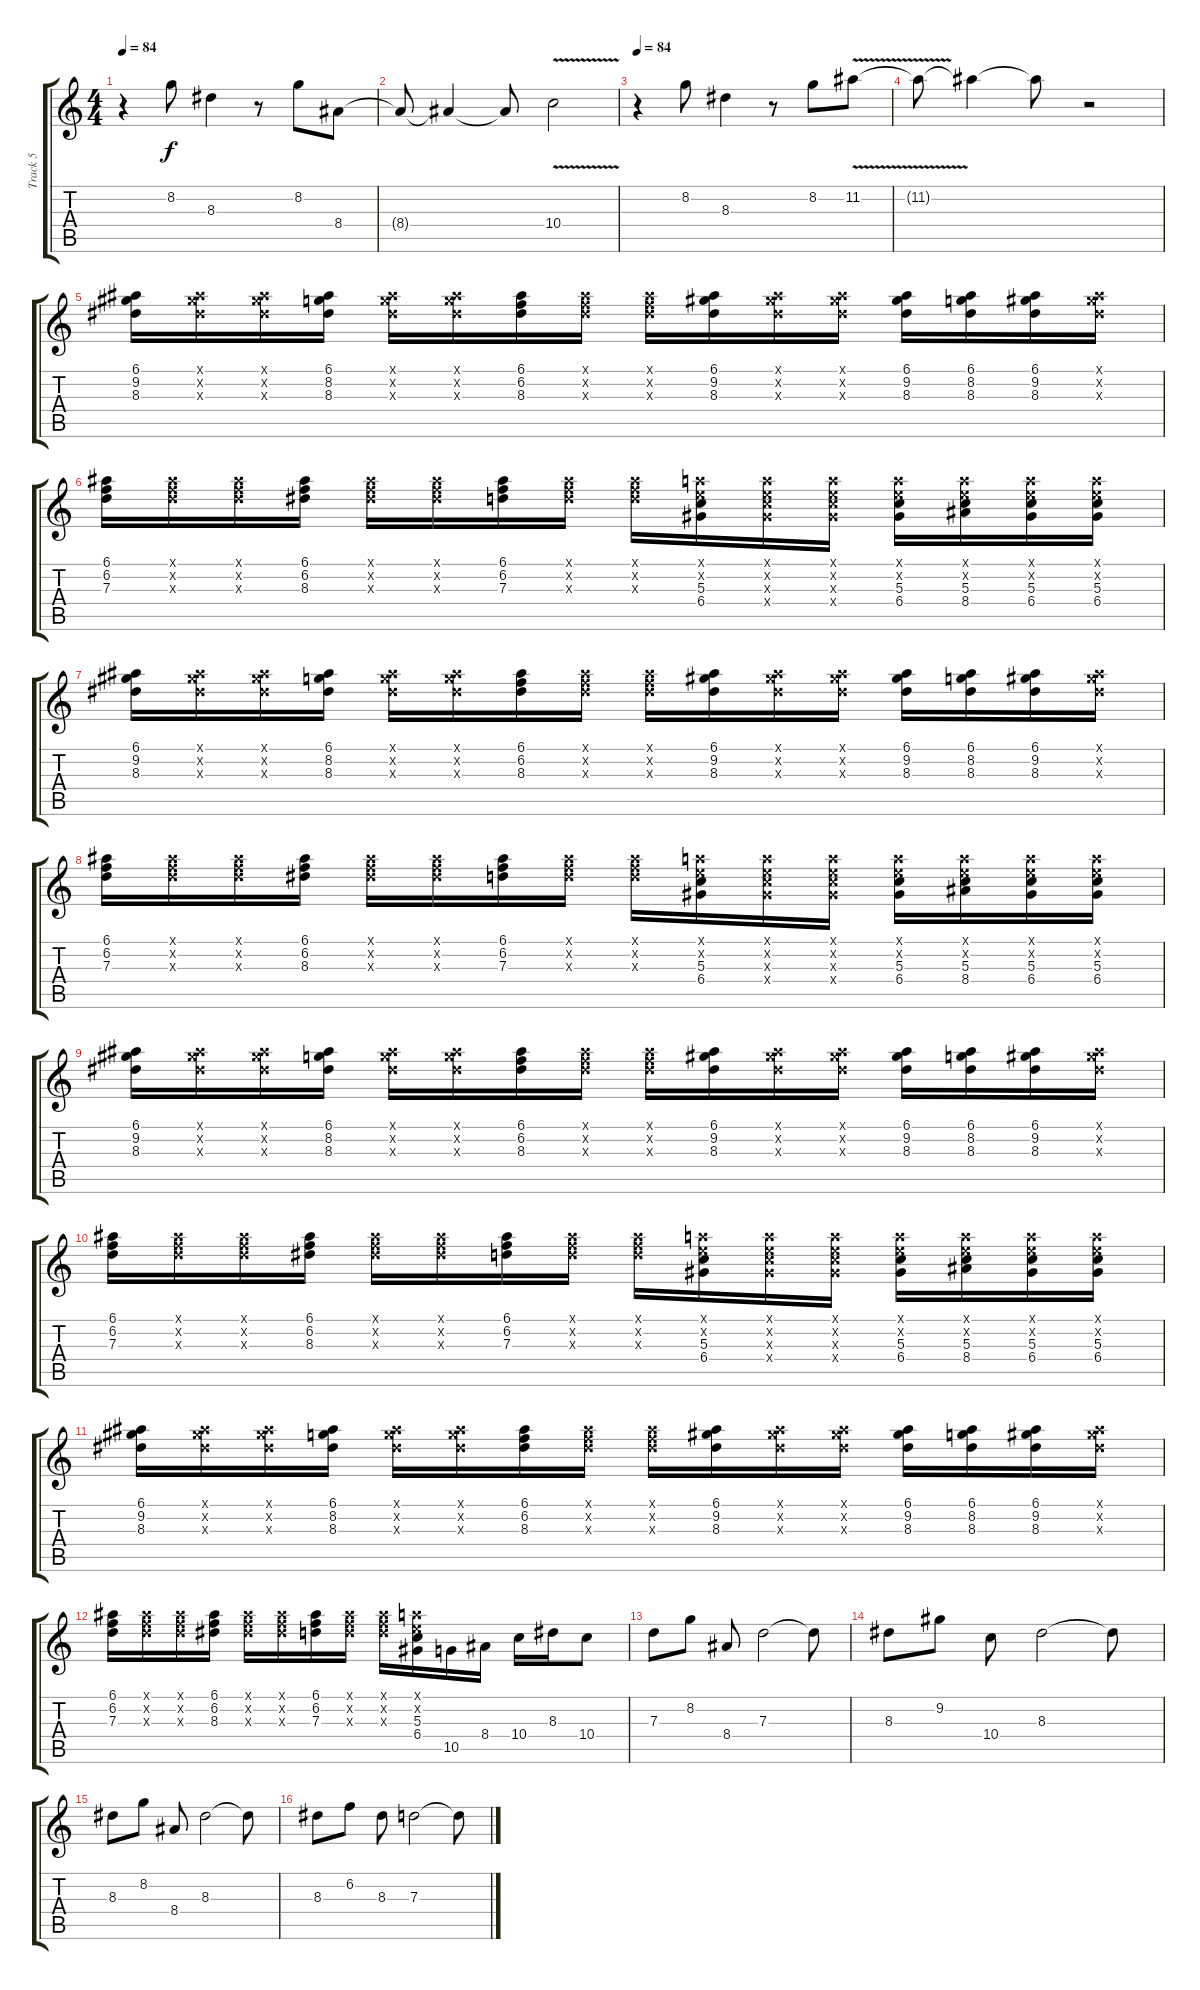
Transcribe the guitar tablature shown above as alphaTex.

\track ("Track 5" "Track 5") {instrument electricguitarclean}
\staff {score tabs}
\tuning (E4 B3 G3 D3 A2 E2) {hide}
\ts (4 4)
\tempo 84
\clef g2
\ks c
r.4{dy f} 8.2.8 8.3.4 r.8 8.2.8 8.4.8 |
8.4{t}.8 8.4{t}.4 8.4{t}.8 10.4{v}.2 |
\tempo 84
r.4 8.2.8 8.3.4 r.8 8.2.8 11.2{v}.8 |
11.2{t}.8 11.2{t}.4 11.2{t}.8 r.2 |
(6.1 9.2 8.3).16 (6.1{x} 9.2{x} 8.3{x}).16 (6.1{x} 9.2{x} 8.3{x}).16 (6.1 8.2 8.3).16 (6.1{x} 8.2{x} 8.3{x}).16 (6.1{x} 8.2{x} 8.3{x}).16 (6.1 6.2 8.3).16 (6.1{x} 6.2{x} 8.3{x}).16 (6.1{x} 6.2{x} 8.3{x}).16 (6.1 9.2 8.3).16 (6.1{x} 9.2{x} 8.3{x}).16 (6.1{x} 9.2{x} 8.3{x}).16 (6.1 9.2 8.3).16 (6.1 8.2 8.3).16 (6.1 9.2 8.3).16 (6.1{x} 9.2{x} 8.3{x}).16 |
(6.1 6.2 7.3).16 (6.1{x} 6.2{x} 7.3{x}).16 (6.1{x} 6.2{x} 7.3{x}).16 (6.1 6.2 8.3).16 (6.1{x} 6.2{x} 8.3{x}).16 (6.1{x} 6.2{x} 8.3{x}).16 (6.1 6.2 7.3).16 (6.1{x} 6.2{x} 7.3{x}).16 (6.1{x} 6.2{x} 7.3{x}).16 (5.1{x} 5.2{x} 5.3 6.4).16 (5.1{x} 5.2{x} 5.3{x} 6.4{x}).16 (5.1{x} 5.2{x} 5.3{x} 6.4{x}).16 (5.1{x} 5.2{x} 5.3 6.4).16 (5.1{x} 5.2{x} 5.3 8.4).16 (5.1{x} 5.2{x} 5.3 6.4).16 (5.1{x} 5.2{x} 5.3 6.4).16 |
(6.1 9.2 8.3).16 (6.1{x} 9.2{x} 8.3{x}).16 (6.1{x} 9.2{x} 8.3{x}).16 (6.1 8.2 8.3).16 (6.1{x} 8.2{x} 8.3{x}).16 (6.1{x} 8.2{x} 8.3{x}).16 (6.1 6.2 8.3).16 (6.1{x} 6.2{x} 8.3{x}).16 (6.1{x} 6.2{x} 8.3{x}).16 (6.1 9.2 8.3).16 (6.1{x} 9.2{x} 8.3{x}).16 (6.1{x} 9.2{x} 8.3{x}).16 (6.1 9.2 8.3).16 (6.1 8.2 8.3).16 (6.1 9.2 8.3).16 (6.1{x} 9.2{x} 8.3{x}).16 |
(6.1 6.2 7.3).16 (6.1{x} 6.2{x} 7.3{x}).16 (6.1{x} 6.2{x} 7.3{x}).16 (6.1 6.2 8.3).16 (6.1{x} 6.2{x} 8.3{x}).16 (6.1{x} 6.2{x} 8.3{x}).16 (6.1 6.2 7.3).16 (6.1{x} 6.2{x} 7.3{x}).16 (6.1{x} 6.2{x} 7.3{x}).16 (5.1{x} 5.2{x} 5.3 6.4).16 (5.1{x} 5.2{x} 5.3{x} 6.4{x}).16 (5.1{x} 5.2{x} 5.3{x} 6.4{x}).16 (5.1{x} 5.2{x} 5.3 6.4).16 (5.1{x} 5.2{x} 5.3 8.4).16 (5.1{x} 5.2{x} 5.3 6.4).16 (5.1{x} 5.2{x} 5.3 6.4).16 |
(6.1 9.2 8.3).16 (6.1{x} 9.2{x} 8.3{x}).16 (6.1{x} 9.2{x} 8.3{x}).16 (6.1 8.2 8.3).16 (6.1{x} 8.2{x} 8.3{x}).16 (6.1{x} 8.2{x} 8.3{x}).16 (6.1 6.2 8.3).16 (6.1{x} 6.2{x} 8.3{x}).16 (6.1{x} 6.2{x} 8.3{x}).16 (6.1 9.2 8.3).16 (6.1{x} 9.2{x} 8.3{x}).16 (6.1{x} 9.2{x} 8.3{x}).16 (6.1 9.2 8.3).16 (6.1 8.2 8.3).16 (6.1 9.2 8.3).16 (6.1{x} 9.2{x} 8.3{x}).16 |
(6.1 6.2 7.3).16 (6.1{x} 6.2{x} 7.3{x}).16 (6.1{x} 6.2{x} 7.3{x}).16 (6.1 6.2 8.3).16 (6.1{x} 6.2{x} 8.3{x}).16 (6.1{x} 6.2{x} 8.3{x}).16 (6.1 6.2 7.3).16 (6.1{x} 6.2{x} 7.3{x}).16 (6.1{x} 6.2{x} 7.3{x}).16 (5.1{x} 5.2{x} 5.3 6.4).16 (5.1{x} 5.2{x} 5.3{x} 6.4{x}).16 (5.1{x} 5.2{x} 5.3{x} 6.4{x}).16 (5.1{x} 5.2{x} 5.3 6.4).16 (5.1{x} 5.2{x} 5.3 8.4).16 (5.1{x} 5.2{x} 5.3 6.4).16 (5.1{x} 5.2{x} 5.3 6.4).16 |
(6.1 9.2 8.3).16 (6.1{x} 9.2{x} 8.3{x}).16 (6.1{x} 9.2{x} 8.3{x}).16 (6.1 8.2 8.3).16 (6.1{x} 8.2{x} 8.3{x}).16 (6.1{x} 8.2{x} 8.3{x}).16 (6.1 6.2 8.3).16 (6.1{x} 6.2{x} 8.3{x}).16 (6.1{x} 6.2{x} 8.3{x}).16 (6.1 9.2 8.3).16 (6.1{x} 9.2{x} 8.3{x}).16 (6.1{x} 9.2{x} 8.3{x}).16 (6.1 9.2 8.3).16 (6.1 8.2 8.3).16 (6.1 9.2 8.3).16 (6.1{x} 9.2{x} 8.3{x}).16 |
(6.1 6.2 7.3).16 (6.1{x} 6.2{x} 7.3{x}).16 (6.1{x} 6.2{x} 7.3{x}).16 (6.1 6.2 8.3).16 (6.1{x} 6.2{x} 8.3{x}).16 (6.1{x} 6.2{x} 8.3{x}).16 (6.1 6.2 7.3).16 (6.1{x} 6.2{x} 7.3{x}).16 (6.1{x} 6.2{x} 7.3{x}).16 (5.1{x} 5.2{x} 5.3 6.4).16 10.5.16 8.4.16 10.4.16 8.3.16 10.4.8 |
7.3.8 8.2.8 8.4.8 7.3.2 7.3{t}.8 |
8.3.8 9.2.8 10.4.8 8.3.2 8.3{t}.8 |
8.3.8 8.2.8 8.4.8 8.3.2 8.3{t}.8 |
8.3.8 6.2.8 8.3.8 7.3.2 7.3{t}.8
